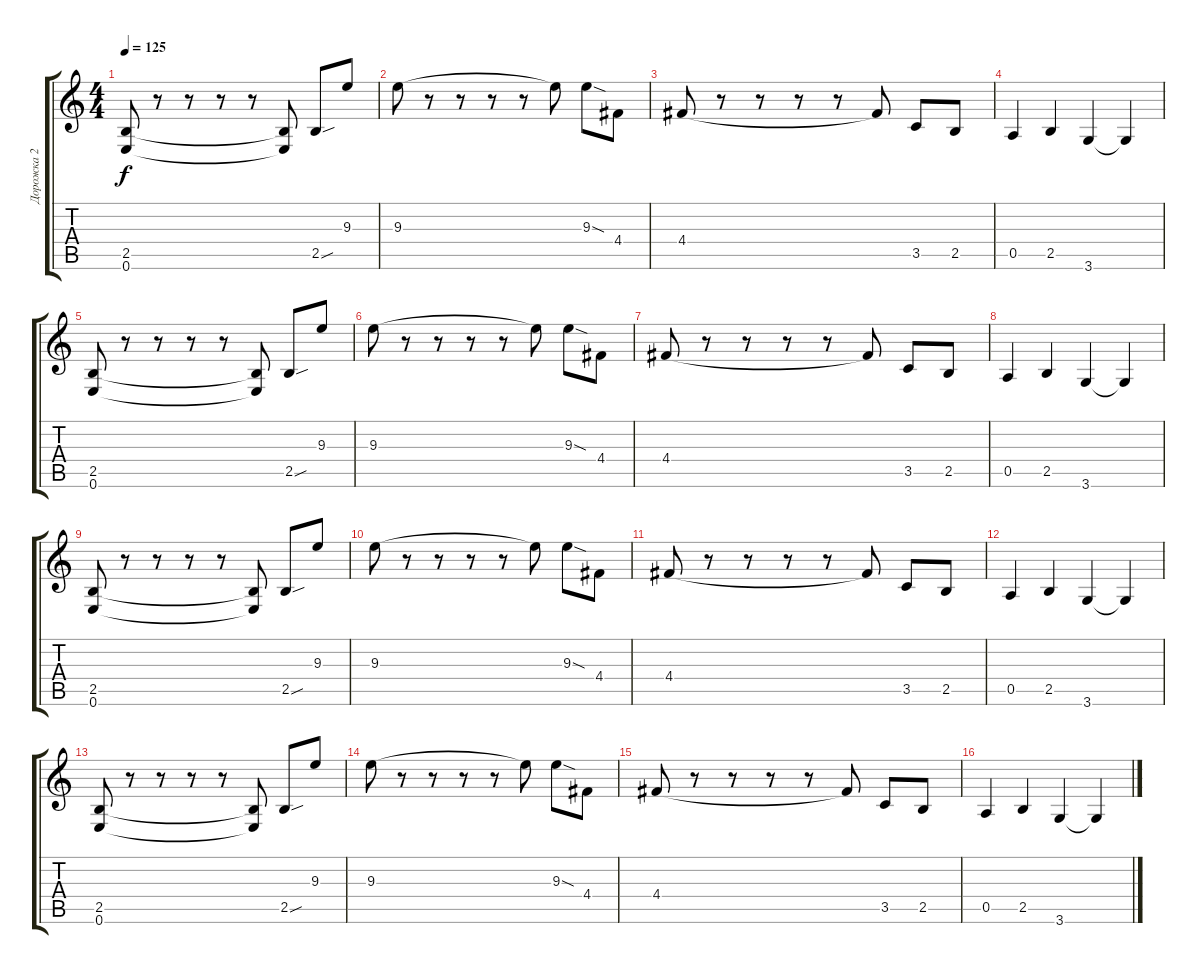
\track ("Дорожка 2" "Дорожка 2") {instrument distortionguitar}
\staff {score tabs}
\tuning (E4 B3 G3 D3 A2 E2) {hide}
\ts (4 4)
\tempo 125
\clef g2
\ks c
(2.5 0.6).8{dy f instrument distortionguitar} r.8 r.8 r.8 r.8 (2.5{t} 0.6{t}).8 2.5{sou}.8 9.3.8 |
9.3.8 r.8 r.8 r.8 r.8 9.3{t}.8 9.3{sod}.8 4.4.8 |
4.4.8 r.8 r.8 r.8 r.8 4.4{t}.8 3.5.8 2.5.8 |
0.5.4 2.5.4 3.6.4 3.6{t}.4 |
(2.5 0.6).8 r.8 r.8 r.8 r.8 (2.5{t} 0.6{t}).8 2.5{sou}.8 9.3.8 |
9.3.8 r.8 r.8 r.8 r.8 9.3{t}.8 9.3{sod}.8 4.4.8 |
4.4.8 r.8 r.8 r.8 r.8 4.4{t}.8 3.5.8 2.5.8 |
0.5.4 2.5.4 3.6.4 3.6{t}.4 |
(2.5 0.6).8 r.8 r.8 r.8 r.8 (2.5{t} 0.6{t}).8 2.5{sou}.8 9.3.8 |
9.3.8 r.8 r.8 r.8 r.8 9.3{t}.8 9.3{sod}.8 4.4.8 |
4.4.8 r.8 r.8 r.8 r.8 4.4{t}.8 3.5.8 2.5.8 |
0.5.4 2.5.4 3.6.4 3.6{t}.4 |
(2.5 0.6).8 r.8 r.8 r.8 r.8 (2.5{t} 0.6{t}).8 2.5{sou}.8 9.3.8 |
9.3.8 r.8 r.8 r.8 r.8 9.3{t}.8 9.3{sod}.8 4.4.8 |
4.4.8 r.8 r.8 r.8 r.8 4.4{t}.8 3.5.8 2.5.8 |
0.5.4 2.5.4 3.6.4 3.6{t}.4
